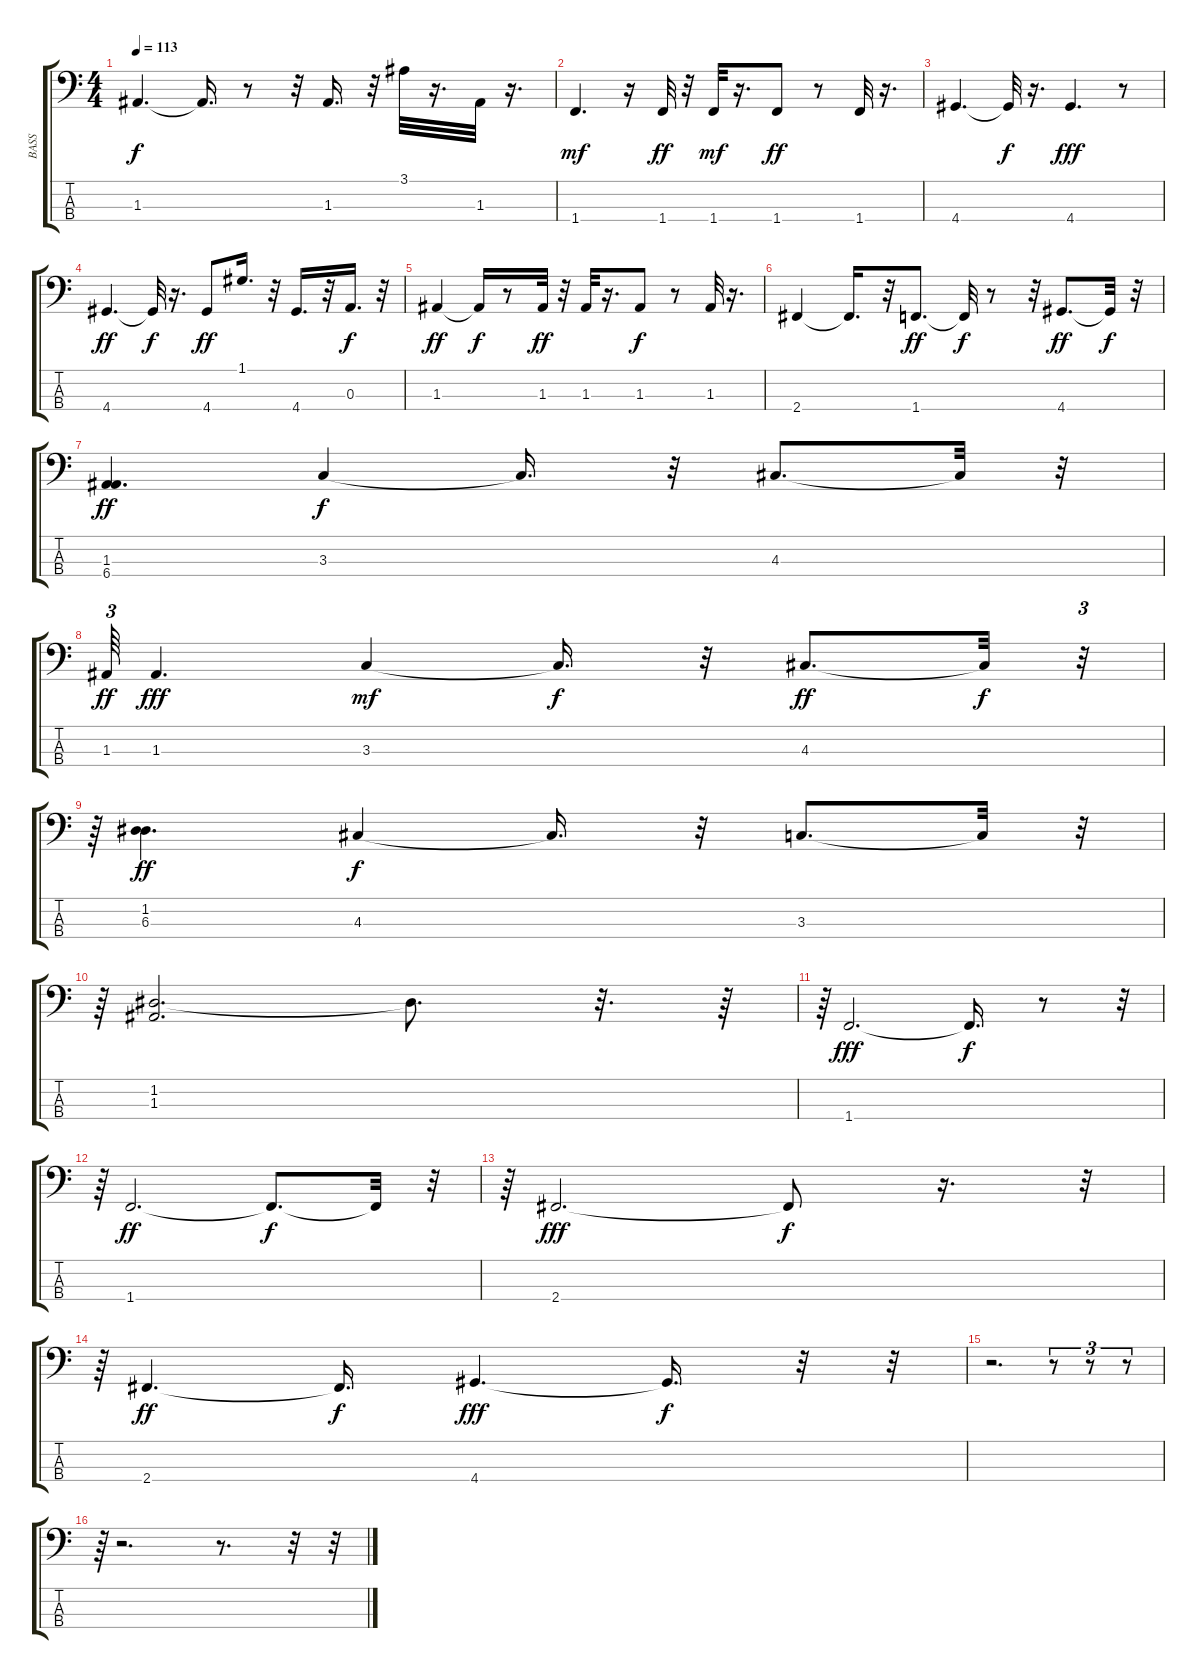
\track ("BASS" "BASS") {instrument electricbassfinger}
\staff {score tabs}
\tuning (G2 D2 A1 E1) {hide}
\ts (4 4)
\tempo 113
\clef f4
\ks c
1.3.4{d dy f} 1.3{t}.16{d} r.8 r.32 1.3.16{d} r.32 3.1.32 r.16{d} 1.3.32 r.16{d} |
1.4.4{d dy mf} r.16 1.4.32{dy ff} r.32 1.4.32{dy mf} r.16{d} 1.4.8{dy ff} r.8 1.4.32 r.16{d} |
4.4.4{d} 4.4{t}.32{dy f} r.16{d} 4.4.4{d dy fff} r.8 |
4.4.4{d dy ff} 4.4{t}.32{dy f} r.16{d} 4.4.8{dy ff} 1.1.16{d} r.32 4.4.16{d} r.32 0.3.16{d dy f} r.32 |
1.3.4{dy ff} 1.3{t}.16{dy f} r.8 1.3.32{dy ff} r.32 1.3.32 r.16{d} 1.3.8{dy f} r.8 1.3.32 r.16{d} |
2.4.4 2.4{t}.16{d} r.32 1.4.8{d dy ff} 1.4{t}.32{dy f} r.8 r.32 4.4.8{d dy ff} 4.4{t}.32{dy f} r.32 |
(1.3 6.4).4{d dy ff} 3.3.4{dy f} 3.3{t}.16{d} r.32 4.3.8{d} 4.3{t}.32 r.32 |
1.3.64{tu (3 2) dy ff} 1.3.4{d dy fff} 3.3.4{dy mf} 3.3{t}.16{d dy f} r.32 4.3.8{d dy ff} 4.3{t}.32{dy f} r.32{tu (3 2)} |
r.64{tu (3 2)} (1.2 6.3).4{d dy ff} 4.3.4{dy f} 4.3{t}.16{d} r.32 3.3.8{d} 3.3{t}.32 r.32{tu (3 2)} |
r.64{tu (3 2)} (1.2 1.3).2{d} 1.2{t}.8{d} r.32{d} r.64 |
r.64{tu (3 2)} 1.4.2{d dy fff} 1.4{t}.16{d dy f} r.8 r.32{tu (3 2)} |
r.64{tu (3 2)} 1.4.2{d dy ff} 1.4{t}.8{d dy f} 1.4{t}.32 r.32{tu (3 2)} |
r.64{tu (3 2)} 2.4.2{d dy fff} 2.4{t}.8{dy f} r.16{d} r.32{tu (3 2)} |
r.64{tu (3 2)} 2.4.4{d dy ff} 2.4{t}.16{d dy f} 4.4.4{d dy fff} 4.4{t}.16{d dy f} r.32 r.32{tu (3 2)} |
r.2{d} r.8{tu (3 2)} r.8{tu (3 2)} r.8{tu (3 2)} |
r.64{tu (3 2)} r.2{d} r.8{d} r.32 r.32{tu (3 2)}
